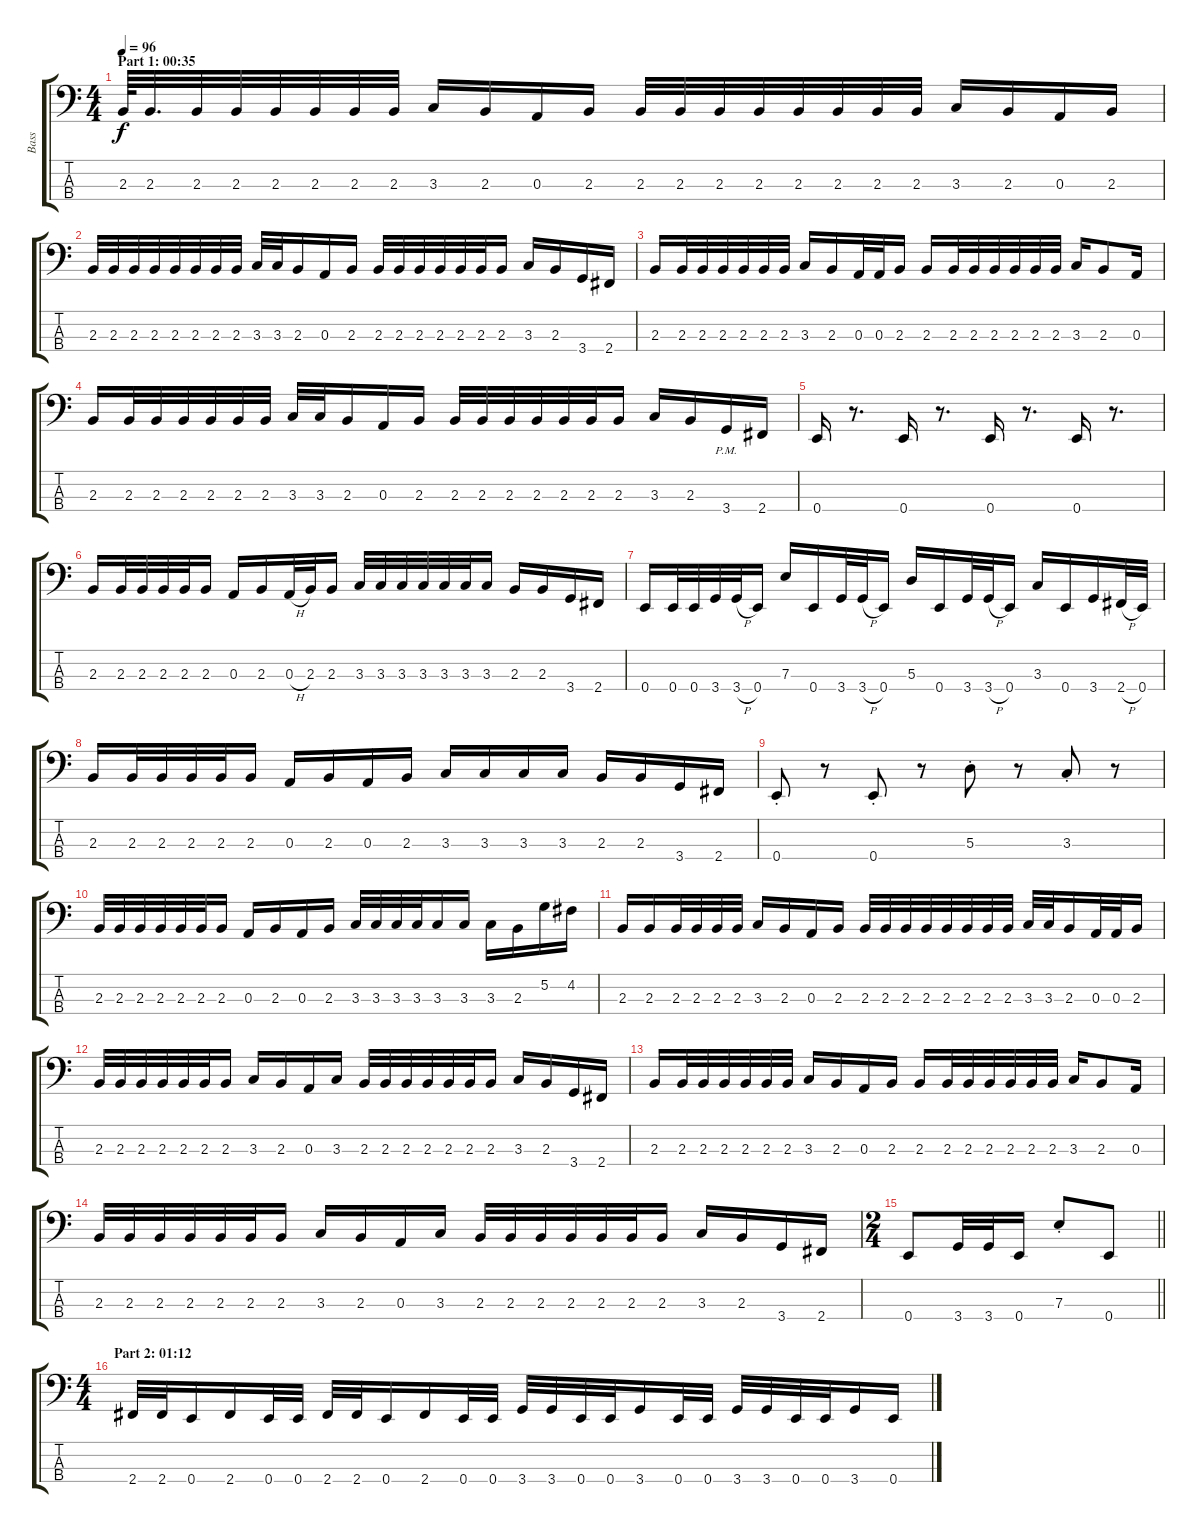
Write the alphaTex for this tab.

\track ("Bass" "Bass") {instrument electricbasspick}
\staff {score tabs}
\tuning (G2 D2 A1 E1) {hide}
\ts (4 4)
\section ("" "Part 1: 00:35")
\tempo 96
\clef f4
\ks c
2.3.64{dy f} 2.3.32{d} 2.3.32 2.3.32 2.3.32 2.3.32 2.3.32 2.3.32 3.3.16 2.3.16 0.3.16 2.3.16 2.3.32 2.3.32 2.3.32 2.3.32 2.3.32 2.3.32 2.3.32 2.3.32 3.3.16 2.3.16 0.3.16 2.3.16 |
2.3.32 2.3.32 2.3.32 2.3.32 2.3.32 2.3.32 2.3.32 2.3.32 3.3.32 3.3.32 2.3.16 0.3.16 2.3.16 2.3.32 2.3.32 2.3.32 2.3.32 2.3.32 2.3.32 2.3.16 3.3.16 2.3.16 3.4.16 2.4.16 |
2.3.16 2.3.32 2.3.32 2.3.32 2.3.32 2.3.32 2.3.32 3.3.16 2.3.16 0.3.32 0.3.32 2.3.16 2.3.16 2.3.32 2.3.32 2.3.32 2.3.32 2.3.32 2.3.32 3.3.16 2.3.8 0.3.16 |
2.3.16 2.3.32 2.3.32 2.3.32 2.3.32 2.3.32 2.3.32 3.3.32 3.3.32 2.3.16 0.3.16 2.3.16 2.3.32 2.3.32 2.3.32 2.3.32 2.3.32 2.3.32 2.3.16 3.3.16 2.3.16 3.4{pm}.16 2.4.16 |
0.4.16 r.8{d} 0.4.16 r.8{d} 0.4.16 r.8{d} 0.4.16 r.8{d} |
2.3.16 2.3.32 2.3.32 2.3.32 2.3.32 2.3.16 0.3.16 2.3.16 0.3{h}.32 2.3.32 2.3.16 3.3.32 3.3.32 3.3.32 3.3.32 3.3.32 3.3.32 3.3.16 2.3.16 2.3.16 3.4.16 2.4.16 |
0.4.16 0.4.32 0.4.32 3.4.32 3.4{h}.32 0.4.16 7.3.16 0.4.16 3.4.32 3.4{h}.32 0.4.16 5.3.16 0.4.16 3.4.32 3.4{h}.32 0.4.16 3.3.16 0.4.16 3.4.16 2.4{h}.32 0.4.32 |
2.3.16 2.3.32 2.3.32 2.3.32 2.3.32 2.3.16 0.3.16 2.3.16 0.3.16 2.3.16 3.3.16 3.3.16 3.3.16 3.3.16 2.3.16 2.3.16 3.4.16 2.4.16 |
0.4{st}.8 r.8 0.4{st}.8 r.8 5.3{st}.8 r.8 3.3{st}.8 r.8 |
2.3.32 2.3.32 2.3.32 2.3.32 2.3.32 2.3.32 2.3.16 0.3.16 2.3.16 0.3.16 2.3.16 3.3.32 3.3.32 3.3.32 3.3.32 3.3.16 3.3.16 3.3.16 2.3.16 5.2.16 4.2.16 |
2.3.16 2.3.16 2.3.32 2.3.32 2.3.32 2.3.32 3.3.16 2.3.16 0.3.16 2.3.16 2.3.32 2.3.32 2.3.32 2.3.32 2.3.32 2.3.32 2.3.32 2.3.32 3.3.32 3.3.32 2.3.16 0.3.32 0.3.32 2.3.16 |
2.3.32 2.3.32 2.3.32 2.3.32 2.3.32 2.3.32 2.3.16 3.3.16 2.3.16 0.3.16 3.3.16 2.3.32 2.3.32 2.3.32 2.3.32 2.3.32 2.3.32 2.3.16 3.3.16 2.3.16 3.4.16 2.4.16 |
2.3.16 2.3.32 2.3.32 2.3.32 2.3.32 2.3.32 2.3.32 3.3.16 2.3.16 0.3.16 2.3.16 2.3.16 2.3.32 2.3.32 2.3.32 2.3.32 2.3.32 2.3.32 3.3.16 2.3.8 0.3.16 |
2.3.32 2.3.32 2.3.32 2.3.32 2.3.32 2.3.32 2.3.16 3.3.16 2.3.16 0.3.16 3.3.16 2.3.32 2.3.32 2.3.32 2.3.32 2.3.32 2.3.32 2.3.16 3.3.16 2.3.16 3.4.16 2.4.16 |
\ts (2 4)
\barLineRight lightlight
0.4.8 3.4.32 3.4.32 0.4.16 7.3{st}.8 0.4.8 |
\ts (4 4)
\section ("" "Part 2: 01:12")
2.4.32 2.4.32 0.4.16 2.4.16 0.4.32 0.4.32 2.4.32 2.4.32 0.4.16 2.4.16 0.4.32 0.4.32 3.4.32 3.4.32 0.4.32 0.4.32 3.4.16 0.4.32 0.4.32 3.4.32 3.4.32 0.4.32 0.4.32 3.4.16 0.4.16
